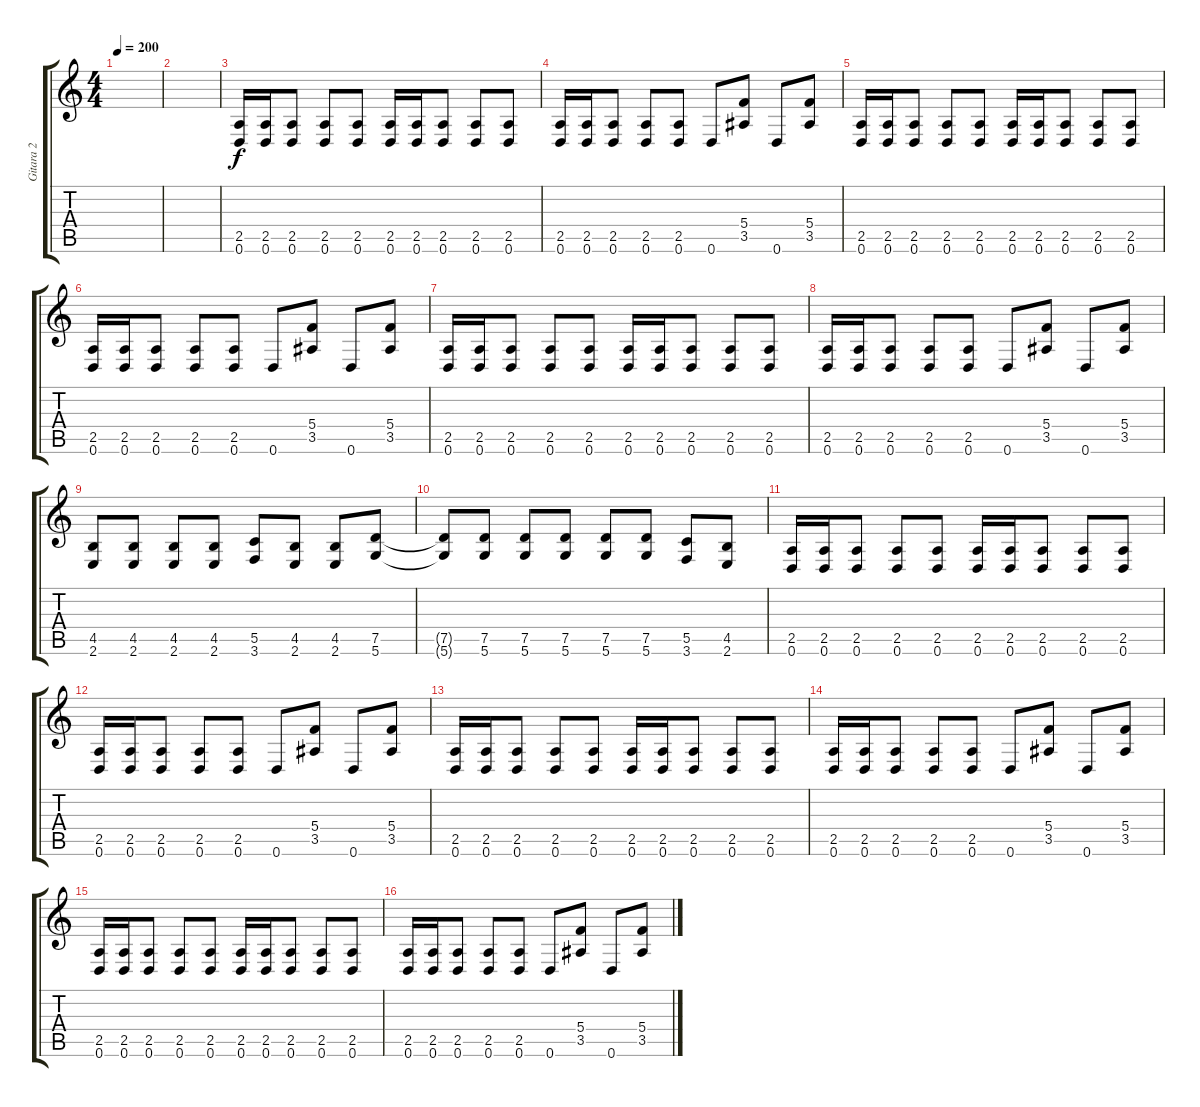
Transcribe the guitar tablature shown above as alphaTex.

\track ("Gitara 2" "Gitara 2") {instrument distortionguitar}
\staff {score tabs}
\tuning (D4 A3 F3 C3 G2 D2) {hide}
\ts (4 4)
\tempo 200
\clef g2
\ks c
|
|
(2.5 0.6).16 (2.5 0.6).16 (2.5 0.6).8 (2.5 0.6).8 (2.5 0.6).8 (2.5 0.6).16 (2.5 0.6).16 (2.5 0.6).8 (2.5 0.6).8 (2.5 0.6).8 |
(2.5 0.6).16 (2.5 0.6).16 (2.5 0.6).8 (2.5 0.6).8 (2.5 0.6).8 0.6.8 (5.4 3.5).8 0.6.8 (5.4 3.5).8 |
(2.5 0.6).16 (2.5 0.6).16 (2.5 0.6).8 (2.5 0.6).8 (2.5 0.6).8 (2.5 0.6).16 (2.5 0.6).16 (2.5 0.6).8 (2.5 0.6).8 (2.5 0.6).8 |
(2.5 0.6).16 (2.5 0.6).16 (2.5 0.6).8 (2.5 0.6).8 (2.5 0.6).8 0.6.8 (5.4 3.5).8 0.6.8 (5.4 3.5).8 |
(2.5 0.6).16 (2.5 0.6).16 (2.5 0.6).8 (2.5 0.6).8 (2.5 0.6).8 (2.5 0.6).16 (2.5 0.6).16 (2.5 0.6).8 (2.5 0.6).8 (2.5 0.6).8 |
(2.5 0.6).16 (2.5 0.6).16 (2.5 0.6).8 (2.5 0.6).8 (2.5 0.6).8 0.6.8 (5.4 3.5).8 0.6.8 (5.4 3.5).8 |
(4.5 2.6).8 (4.5 2.6).8 (4.5 2.6).8 (4.5 2.6).8 (5.5 3.6).8 (4.5 2.6).8 (4.5 2.6).8 (7.5 5.6).8 |
(7.5{t} 5.6{t}).8 (7.5 5.6).8 (7.5 5.6).8 (7.5 5.6).8 (7.5 5.6).8 (7.5 5.6).8 (5.5 3.6).8 (4.5 2.6).8 |
(2.5 0.6).16 (2.5 0.6).16 (2.5 0.6).8 (2.5 0.6).8 (2.5 0.6).8 (2.5 0.6).16 (2.5 0.6).16 (2.5 0.6).8 (2.5 0.6).8 (2.5 0.6).8 |
(2.5 0.6).16 (2.5 0.6).16 (2.5 0.6).8 (2.5 0.6).8 (2.5 0.6).8 0.6.8 (5.4 3.5).8 0.6.8 (5.4 3.5).8 |
(2.5 0.6).16 (2.5 0.6).16 (2.5 0.6).8 (2.5 0.6).8 (2.5 0.6).8 (2.5 0.6).16 (2.5 0.6).16 (2.5 0.6).8 (2.5 0.6).8 (2.5 0.6).8 |
(2.5 0.6).16 (2.5 0.6).16 (2.5 0.6).8 (2.5 0.6).8 (2.5 0.6).8 0.6.8 (5.4 3.5).8 0.6.8 (5.4 3.5).8 |
(2.5 0.6).16 (2.5 0.6).16 (2.5 0.6).8 (2.5 0.6).8 (2.5 0.6).8 (2.5 0.6).16 (2.5 0.6).16 (2.5 0.6).8 (2.5 0.6).8 (2.5 0.6).8 |
(2.5 0.6).16 (2.5 0.6).16 (2.5 0.6).8 (2.5 0.6).8 (2.5 0.6).8 0.6.8 (5.4 3.5).8 0.6.8 (5.4 3.5).8
